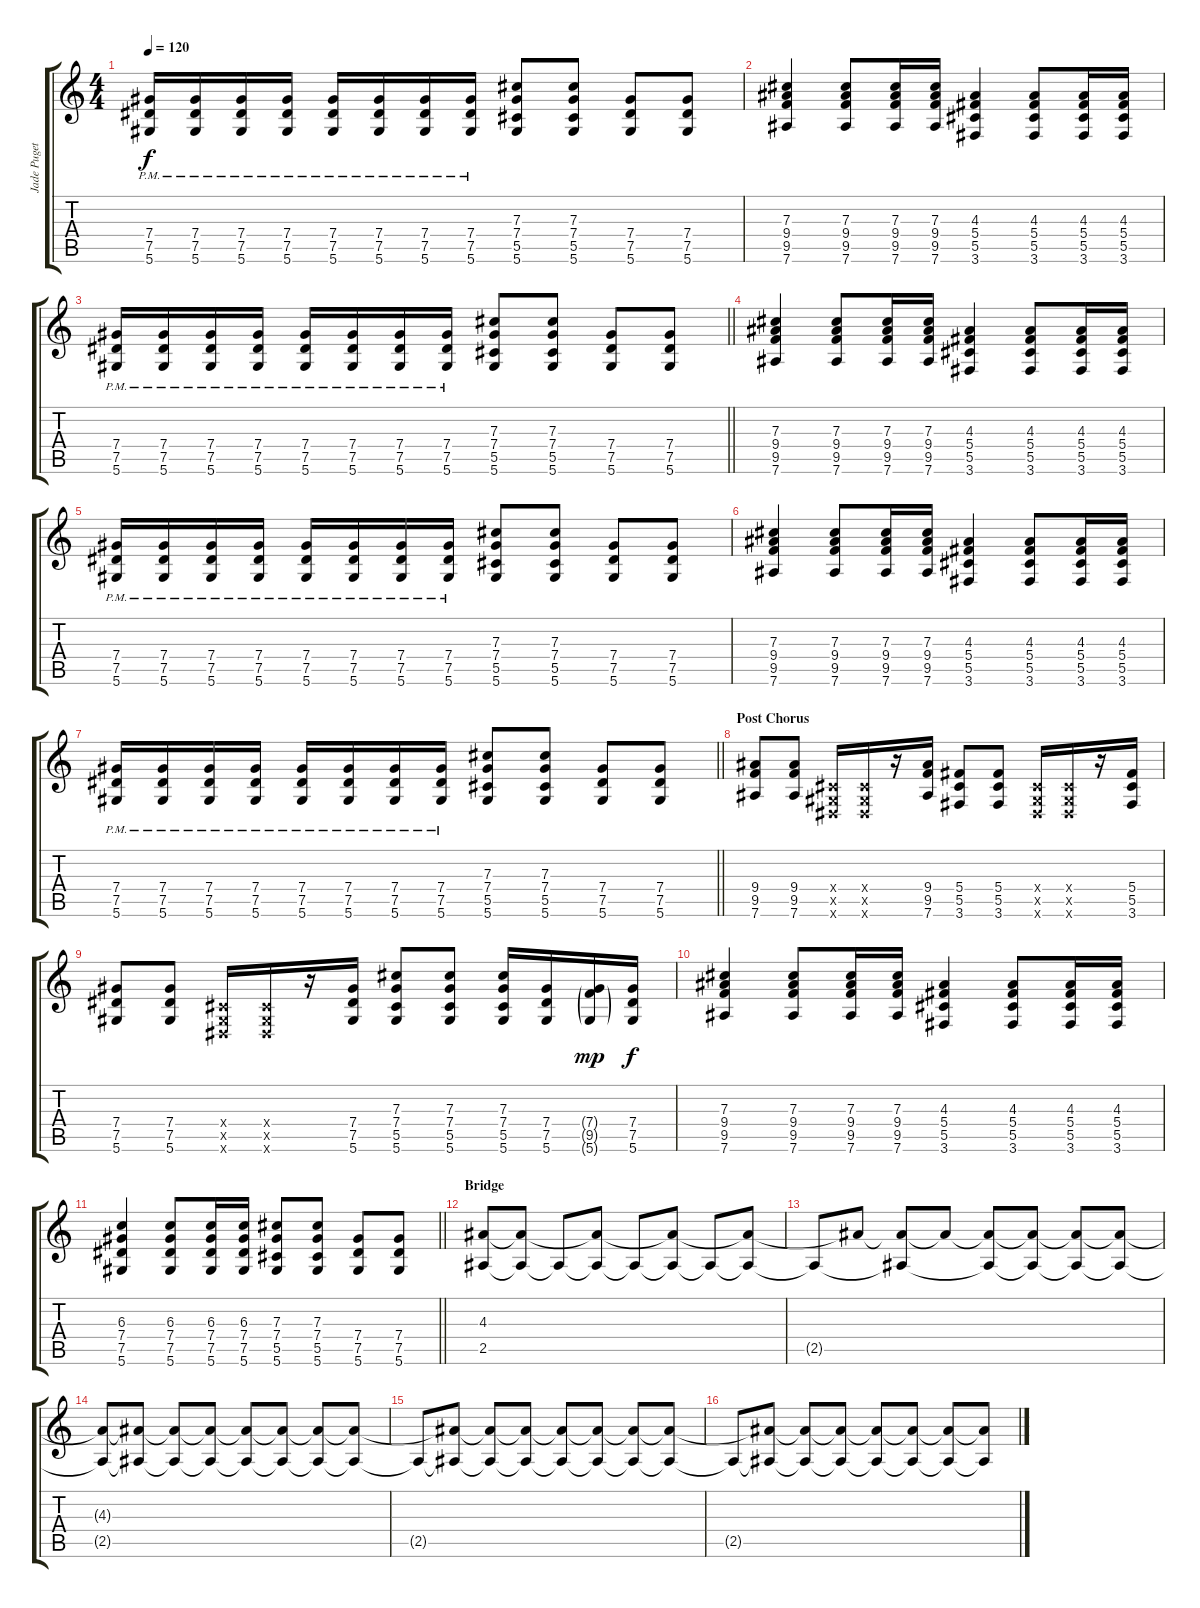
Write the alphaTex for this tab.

\track ("Jade Puget (Lead Guitar)" "Jade Puget") {instrument overdrivenguitar}
\staff {score tabs}
\tuning (Eb4 Bb3 Gb3 Db3 Ab2 Eb2) {hide}
\ts (4 4)
\tempo 120
\clef g2
\ks c
(7.4{pm} 7.5{pm} 5.6{pm}).16{dy f} (7.4{pm} 7.5{pm} 5.6{pm}).16 (7.4{pm} 7.5{pm} 5.6{pm}).16 (7.4{pm} 7.5{pm} 5.6{pm}).16 (7.4{pm} 7.5{pm} 5.6{pm}).16 (7.4{pm} 7.5{pm} 5.6{pm}).16 (7.4{pm} 7.5{pm} 5.6{pm}).16 (7.4{pm} 7.5{pm} 5.6{pm}).16 (7.3 7.4 5.5 5.6).8 (7.3 7.4 5.5 5.6).8 (7.4 7.5 5.6).8 (7.4 7.5 5.6).8 |
(7.3 9.4 9.5 7.6).4 (7.3 9.4 9.5 7.6).8 (7.3 9.4 9.5 7.6).16 (7.3 9.4 9.5 7.6).16 (4.3 5.4 5.5 3.6).4 (4.3 5.4 5.5 3.6).8 (4.3 5.4 5.5 3.6).16 (4.3 5.4 5.5 3.6).16 |
\barLineRight lightlight
(7.4{pm} 7.5{pm} 5.6{pm}).16 (7.4{pm} 7.5{pm} 5.6{pm}).16 (7.4{pm} 7.5{pm} 5.6{pm}).16 (7.4{pm} 7.5{pm} 5.6{pm}).16 (7.4{pm} 7.5{pm} 5.6{pm}).16 (7.4{pm} 7.5{pm} 5.6{pm}).16 (7.4{pm} 7.5{pm} 5.6{pm}).16 (7.4{pm} 7.5{pm} 5.6{pm}).16 (7.3 7.4 5.5 5.6).8 (7.3 7.4 5.5 5.6).8 (7.4 7.5 5.6).8 (7.4 7.5 5.6).8 |
(7.3 9.4 9.5 7.6).4 (7.3 9.4 9.5 7.6).8 (7.3 9.4 9.5 7.6).16 (7.3 9.4 9.5 7.6).16 (4.3 5.4 5.5 3.6).4 (4.3 5.4 5.5 3.6).8 (4.3 5.4 5.5 3.6).16 (4.3 5.4 5.5 3.6).16 |
(7.4{pm} 7.5{pm} 5.6{pm}).16 (7.4{pm} 7.5{pm} 5.6{pm}).16 (7.4{pm} 7.5{pm} 5.6{pm}).16 (7.4{pm} 7.5{pm} 5.6{pm}).16 (7.4{pm} 7.5{pm} 5.6{pm}).16 (7.4{pm} 7.5{pm} 5.6{pm}).16 (7.4{pm} 7.5{pm} 5.6{pm}).16 (7.4{pm} 7.5{pm} 5.6{pm}).16 (7.3 7.4 5.5 5.6).8 (7.3 7.4 5.5 5.6).8 (7.4 7.5 5.6).8 (7.4 7.5 5.6).8 |
(7.3 9.4 9.5 7.6).4 (7.3 9.4 9.5 7.6).8 (7.3 9.4 9.5 7.6).16 (7.3 9.4 9.5 7.6).16 (4.3 5.4 5.5 3.6).4 (4.3 5.4 5.5 3.6).8 (4.3 5.4 5.5 3.6).16 (4.3 5.4 5.5 3.6).16 |
\barLineRight lightlight
(7.4{pm} 7.5{pm} 5.6{pm}).16 (7.4{pm} 7.5{pm} 5.6{pm}).16 (7.4{pm} 7.5{pm} 5.6{pm}).16 (7.4{pm} 7.5{pm} 5.6{pm}).16 (7.4{pm} 7.5{pm} 5.6{pm}).16 (7.4{pm} 7.5{pm} 5.6{pm}).16 (7.4{pm} 7.5{pm} 5.6{pm}).16 (7.4{pm} 7.5{pm} 5.6{pm}).16 (7.3 7.4 5.5 5.6).8 (7.3 7.4 5.5 5.6).8 (7.4 7.5 5.6).8 (7.4 7.5 5.6).8 |
\section ("" "Post Chorus")
(9.4 9.5 7.6).8 (9.4 9.5 7.6).8 (0.4{x} 0.5{x} 0.6{x}).16 (0.4{x} 0.5{x} 0.6{x}).16 r.16 (9.4 9.5 7.6).16 (5.4 5.5 3.6).8 (5.4 5.5 3.6).8 (0.4{x} 0.5{x} 0.6{x}).16 (0.4{x} 0.5{x} 0.6{x}).16 r.16 (5.4 5.5 3.6).16 |
(7.4 7.5 5.6).8 (7.4 7.5 5.6).8 (0.4{x} 0.5{x} 0.6{x}).16 (0.4{x} 0.5{x} 0.6{x}).16 r.16 (7.4 7.5 5.6).16 (7.3 7.4 5.5 5.6).8 (7.3 7.4 5.5 5.6).8 (7.3 7.4 5.5 5.6).16 (7.4 7.5 5.6).16 (7.4{g} 9.5{g} 5.6{g}).16{dy mp} (7.4 7.5 5.6).16{dy f} |
(7.3 9.4 9.5 7.6).4 (7.3 9.4 9.5 7.6).8 (7.3 9.4 9.5 7.6).16 (7.3 9.4 9.5 7.6).16 (4.3 5.4 5.5 3.6).4 (4.3 5.4 5.5 3.6).8 (4.3 5.4 5.5 3.6).16 (4.3 5.4 5.5 3.6).16 |
\barLineRight lightlight
(6.3 7.4 7.5 5.6).4 (6.3 7.4 7.5 5.6).8 (6.3 7.4 7.5 5.6).16 (6.3 7.4 7.5 5.6).16 (7.3 7.4 5.5 5.6).8 (7.3 7.4 5.5 5.6).8 (7.4 7.5 5.6).8 (7.4 7.5 5.6).8 |
\section ("" "Bridge")
(4.3 2.5).8 (4.3{t} 2.5{t}).8 2.5{t}.8 (4.3{t} 2.5{t}).8 2.5{t}.8 (4.3{t} 2.5{t}).8 2.5{t}.8 (4.3{t} 2.5{t}).8 |
2.5{t}.8 4.3{t}.8 (4.3{t} 2.5{t}).8 4.3{t}.8 (4.3{t} 2.5{t}).8 (4.3{t} 2.5{t}).8 (4.3{t} 2.5{t}).8 (4.3{t} 2.5{t}).8 |
(4.3{t} 2.5{t}).8 (4.3{t} 2.5{t}).8 (4.3{t} 2.5{t}).8 (4.3{t} 2.5{t}).8 (4.3{t} 2.5{t}).8 (4.3{t} 2.5{t}).8 (4.3{t} 2.5{t}).8 (4.3{t} 2.5{t}).8 |
2.5{t}.8 (4.3{t} 2.5{t}).8 (4.3{t} 2.5{t}).8 (4.3{t} 2.5{t}).8 (4.3{t} 2.5{t}).8 (4.3{t} 2.5{t}).8 (4.3{t} 2.5{t}).8 (4.3{t} 2.5{t}).8 |
2.5{t}.8 (4.3{t} 2.5{t}).8 (4.3{t} 2.5{t}).8 (4.3{t} 2.5{t}).8 (4.3{t} 2.5{t}).8 (4.3{t} 2.5{t}).8 (4.3{t} 2.5{t}).8 (4.3{t} 2.5{t}).8
